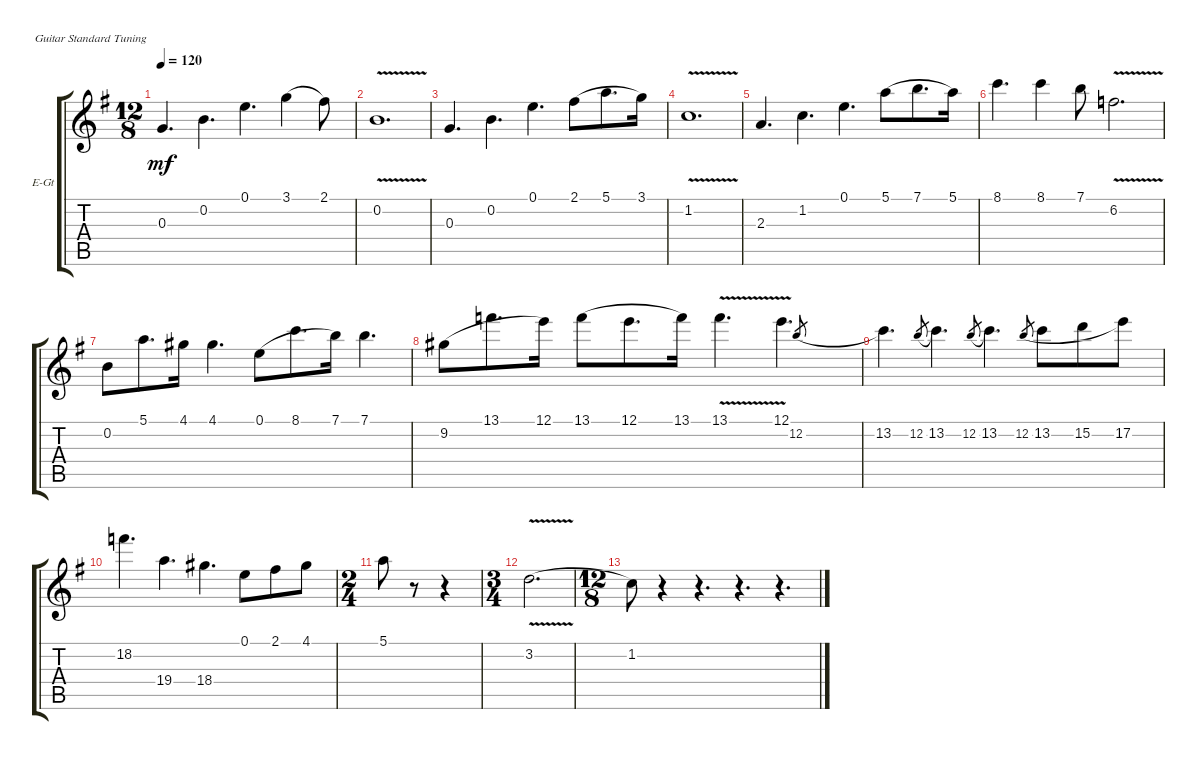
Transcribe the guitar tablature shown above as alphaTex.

\defaultSystemsLayout 4
\bracketExtendMode groupsimilarinstruments
\firstSystemTrackNameOrientation horizontal
\otherSystemsTrackNameOrientation horizontal
\track ("Electric Guitar" "E-Gt") {instrument distortionguitar}
\staff {score tabs}
\tuning (E4 B3 G3 D3 A2 E2)
\ts (12 8)
\tempo 120
\clef g2
\ks g
0.3.4{d dy mf} 0.2.4{d} 0.1.4{d} 3.1.4{legatoorigin} 2.1.8 |
0.2{v}.1{d} |
0.3.4{d} 0.2.4{d} 0.1.4{d} 2.1.8{legatoorigin} 5.1.8{d legatoorigin} 3.1.16 |
1.2{v}.1{d} |
2.3.4{d} 1.2.4{d} 0.1.4{d} 5.1.8{legatoorigin} 7.1.8{d legatoorigin} 5.1.16 |
8.1.4{d} 8.1.4 7.1.8 6.2{v}.2{d} |
0.2.8 5.1.8{d} 4.1.16 4.1.4{d} 0.1.8{legatoorigin} 8.1.8{d legatoorigin} 7.1.16 7.1.4{d} |
9.2.8{legatoorigin} 13.1.8{d legatoorigin} 12.1.16 13.1.8{legatoorigin} 12.1.8{d legatoorigin} 13.1.16 13.1{v}.4{d} 12.1{v}.4{d} 12.2.8{gr legatoorigin} |
13.2.4{d} 12.2.8{gr legatoorigin} 13.2.4{d} 12.2.8{gr legatoorigin} 13.2.4{d} 12.2.8{gr legatoorigin} 13.2.8{legatoorigin} 15.2.8{legatoorigin} 17.2.8 |
18.2.4{d} 19.4.4{d} 18.4.4{d} 0.1.8 2.1.8 4.1.8 |
\ts (2 4)
5.1.8 r.8 r.4 |
\ts (3 4)
3.2{v}.2{d legatoorigin} |
\ts (12 8)
1.2.8 r.4 r.4{d} r.4{d} r.4{d}
